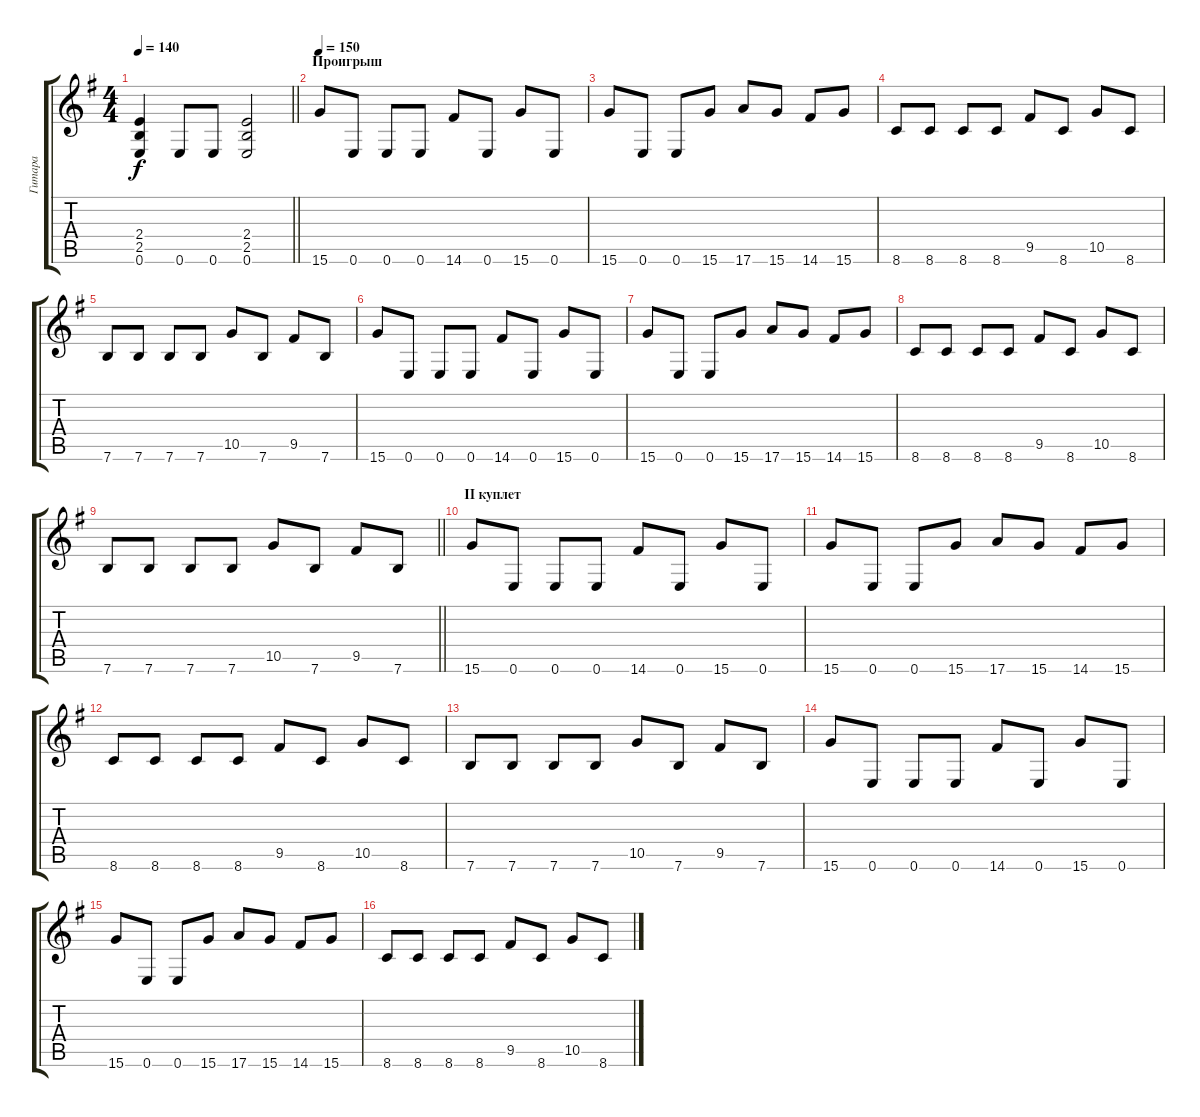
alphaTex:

\track ("Гитара" "Гитара") {instrument distortionguitar}
\staff {score tabs}
\tuning (E4 B3 G3 D3 A2 E2) {hide}
\ts (4 4)
\tempo 140
\clef g2
\barLineRight lightlight
\ks eminor
(2.4 2.5 0.6).4{dy f} 0.6.8 0.6.8 (2.4 2.5 0.6).2 |
\section ("" "Проигрыш")
\tempo 150
15.6.8 0.6.8 0.6.8 0.6.8 14.6.8 0.6.8 15.6.8 0.6.8 |
15.6.8 0.6.8 0.6.8 15.6.8 17.6.8 15.6.8 14.6.8 15.6.8 |
8.6.8 8.6.8 8.6.8 8.6.8 9.5.8 8.6.8 10.5.8 8.6.8 |
7.6.8 7.6.8 7.6.8 7.6.8 10.5.8 7.6.8 9.5.8 7.6.8 |
15.6.8 0.6.8 0.6.8 0.6.8 14.6.8 0.6.8 15.6.8 0.6.8 |
15.6.8 0.6.8 0.6.8 15.6.8 17.6.8 15.6.8 14.6.8 15.6.8 |
8.6.8 8.6.8 8.6.8 8.6.8 9.5.8 8.6.8 10.5.8 8.6.8 |
\barLineRight lightlight
7.6.8 7.6.8 7.6.8 7.6.8 10.5.8 7.6.8 9.5.8 7.6.8 |
\section ("" "II куплет")
15.6.8{volume 16} 0.6.8 0.6.8 0.6.8 14.6.8 0.6.8 15.6.8 0.6.8 |
15.6.8 0.6.8 0.6.8 15.6.8 17.6.8 15.6.8 14.6.8 15.6.8 |
8.6.8 8.6.8 8.6.8 8.6.8 9.5.8 8.6.8 10.5.8 8.6.8 |
7.6.8 7.6.8 7.6.8 7.6.8 10.5.8 7.6.8 9.5.8 7.6.8 |
15.6.8 0.6.8 0.6.8 0.6.8 14.6.8 0.6.8 15.6.8 0.6.8 |
15.6.8 0.6.8 0.6.8 15.6.8 17.6.8 15.6.8 14.6.8 15.6.8 |
8.6.8 8.6.8 8.6.8 8.6.8 9.5.8 8.6.8 10.5.8 8.6.8
